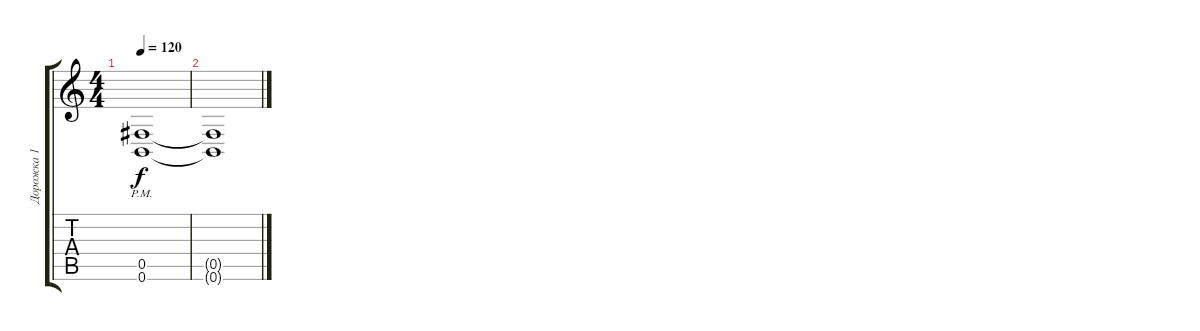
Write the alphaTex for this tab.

\track ("Дорожка 1" "Дорожка 1") {instrument overdrivenguitar}
\staff {score tabs}
\tuning (Db4 Ab3 E3 B2 Gb2 B1) {hide}
\ts (4 4)
\tempo 120
\clef g2
\ks c
(0.5{pm} 0.6{pm}).1{dy f} |
(0.5{t} 0.6{t}).1
